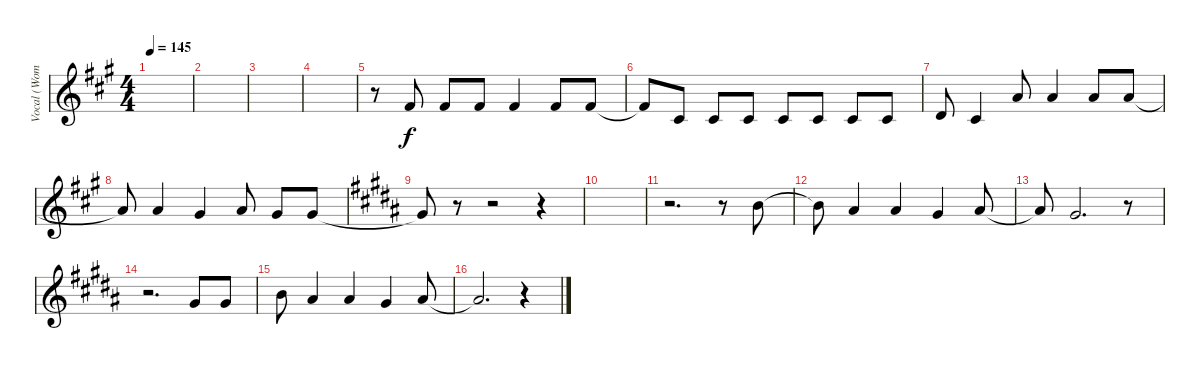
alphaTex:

\track ("Vocal (Woman)" "Vocal (Wom") {instrument acousticgrandpiano}
\staff {score}
\tuning (E4 B3 G3 D3 A2 E2 B1) {hide}
\ts (4 4)
\tempo 145
\clef g2
\ks a
|
|
|
|
r.8 2.1.8 2.1.8 2.1.8 2.1.4 2.1.8 2.1.8 |
2.1{t}.8 2.2.8 2.2.8 2.2.8 2.2.8 2.2.8 2.2.8 2.2.8 |
3.2.8 2.2.4 10.2.8 5.1.4 5.1.8 5.1.8 |
5.1{t}.8 10.2.4 4.1.4 5.1.8 4.1.8 4.1.8 |
\ks b
4.1{t}.8 r.8 r.2 r.4 |
|
r.2{d} r.8 7.1.8 |
7.1{t}.8 6.1.4 6.1.4 4.1.4 6.1.8 |
6.1{t}.8 4.1.2{d} r.8 |
r.2{d} 4.1.8 4.1.8 |
7.1.8 6.1.4 6.1.4 4.1.4 6.1.8 |
6.1{t}.2{d} r.4
